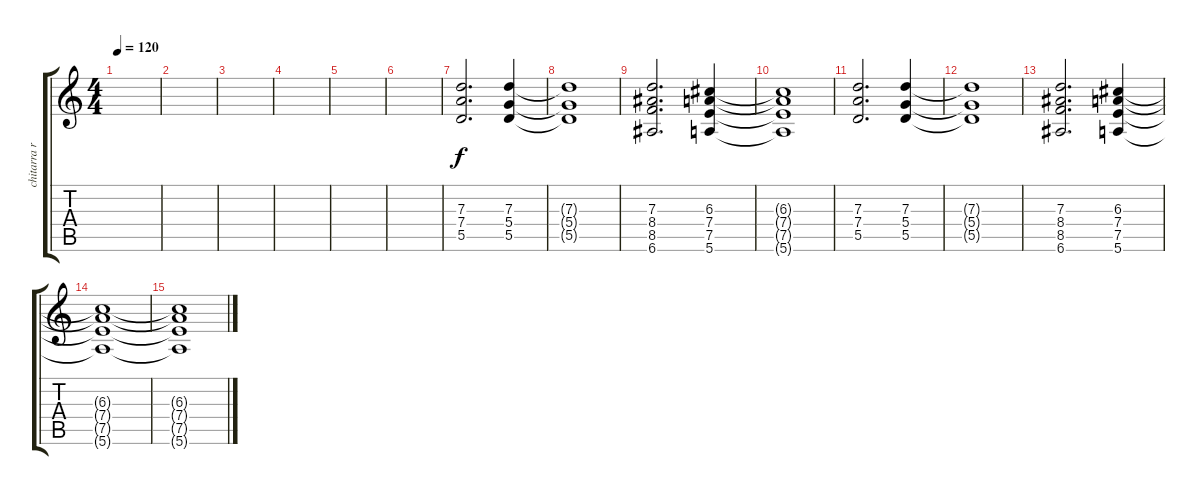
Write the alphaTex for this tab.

\track ("chitarra riempimento" "chitarra r") {instrument overdrivenguitar}
\staff {score tabs}
\tuning (E4 B3 G3 D3 A2 E2) {hide}
\ts (4 4)
\tempo 120
\clef g2
\ks c
|
|
|
|
|
|
(7.3 7.4 5.5).2{d instrument overdrivenguitar} (7.3 5.4 5.5).4 |
(7.3{t} 5.4{t} 5.5{t}).1 |
(7.3 8.4 8.5 6.6).2{d} (6.3 7.4 7.5 5.6).4 |
(6.3{t} 7.4{t} 7.5{t} 5.6{t}).1 |
(7.3 7.4 5.5).2{d} (7.3 5.4 5.5).4 |
(7.3{t} 5.4{t} 5.5{t}).1 |
(7.3 8.4 8.5 6.6).2{d} (6.3 7.4 7.5 5.6).4 |
(6.3{t} 7.4{t} 7.5{t} 5.6{t}).1 |
(6.3{t} 7.4{t} 7.5{t} 5.6{t}).1
